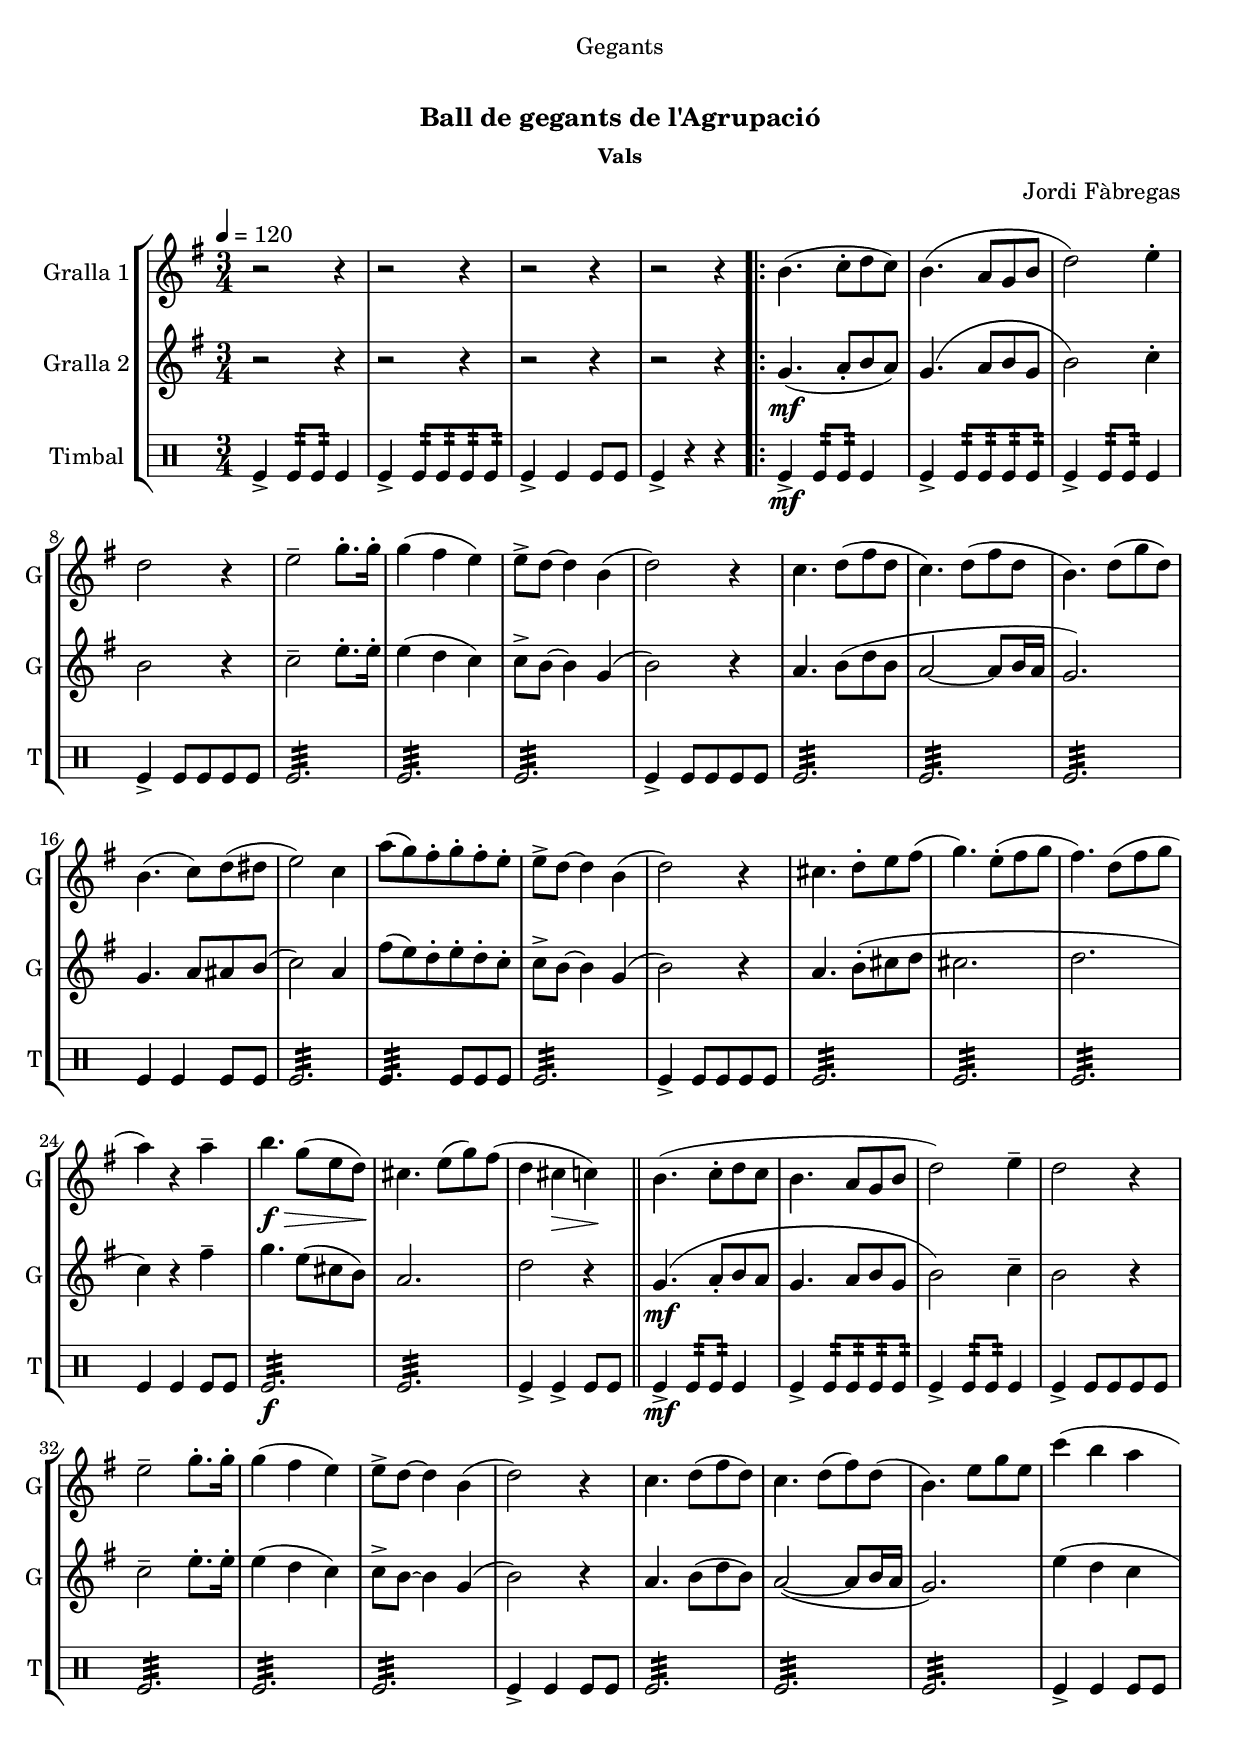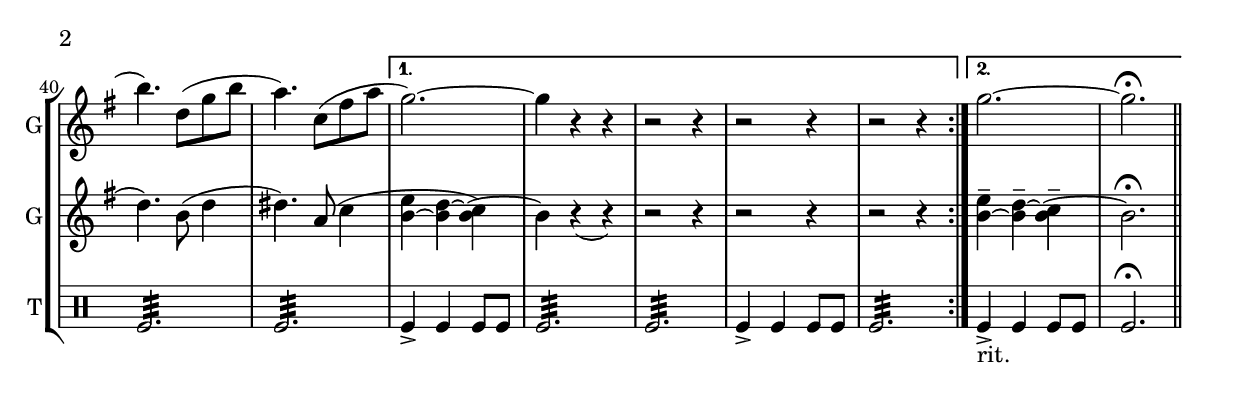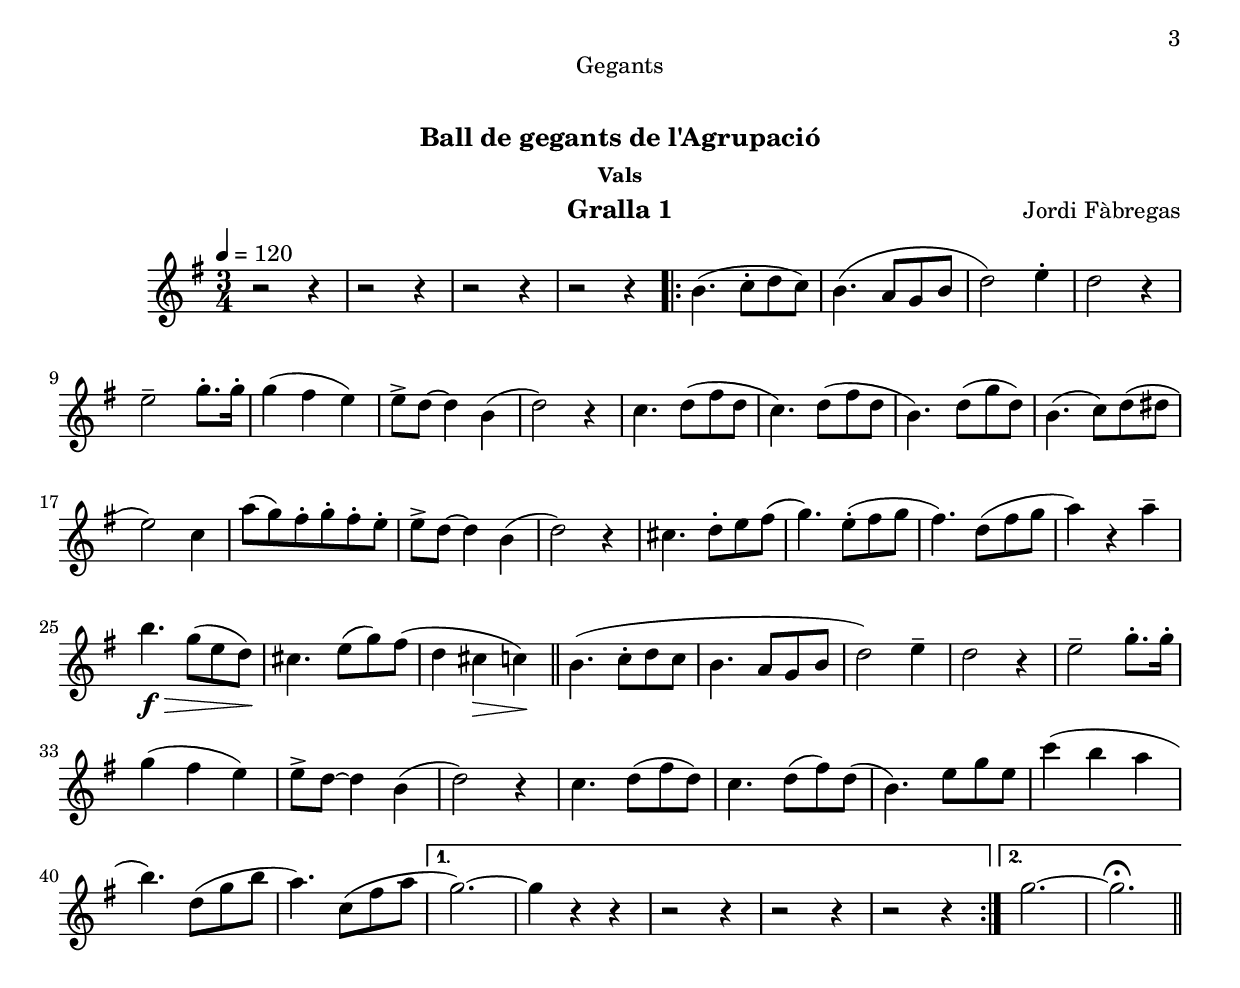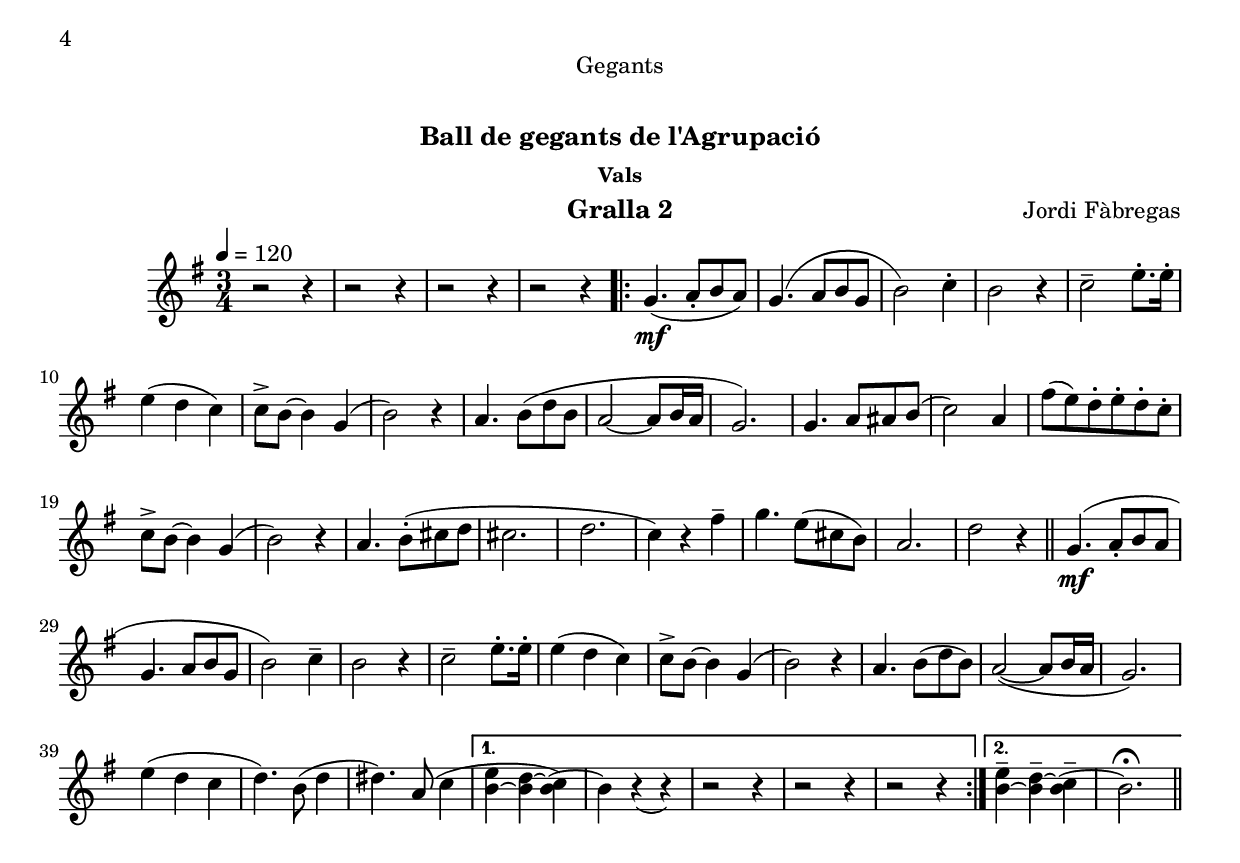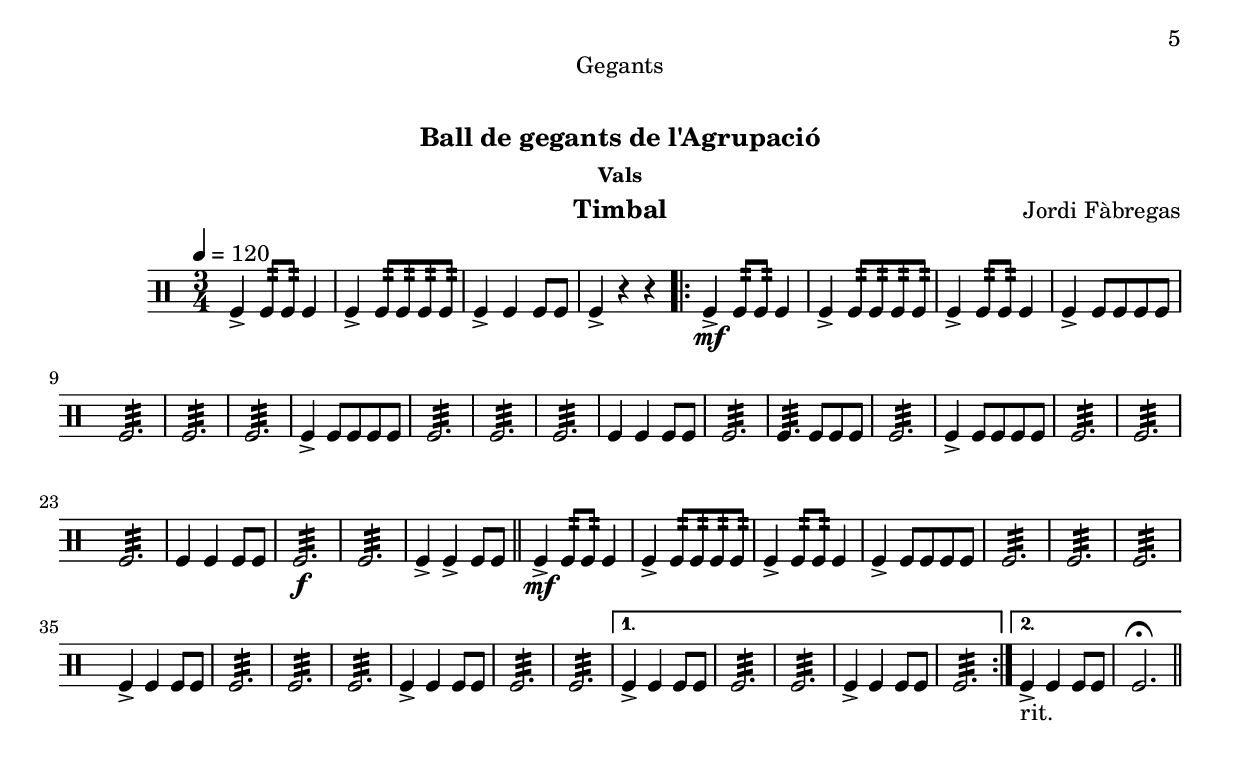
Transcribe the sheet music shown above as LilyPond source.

\version "2.22.1"

\header {
  dedication="Gegants"
  title="  "
  subtitle="Ball de gegants de l'Agrupació"
  subsubtitle="Vals"
  poet=""
  meter=""
  piece=""
  composer="Jordi Fàbregas"
  arranger=""
  opus=""
  instrument=""
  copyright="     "
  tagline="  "
}

liniaroAa =
\relative b'
{
  \tempo 4=120
  \clef treble
  \key g \major
  \time 3/4
  r2 r4  |
  r2 r4  |
  r2 r4  |
  r2 r4  |
  %05
  \repeat volta 2 { b4. ( c8-. d  c  )  |
  b4. ( a8 g b   |
  d2 ) e4-.  |
  d2 r4  |
  e2-- g8.-. g16-.  |
  %10
  g4 ( fis e )  |
  e8-> d ~ d4 b (  |
  d2 ) r4  |
  c4. d8 ( fis d  |
  c4. ) d8 ( fis d  |
  %15
  b4. ) d8 ( g d )  |
  b4. ( c8 ) d ( dis   |
  e2 ) c4  |
  a'8 ( ( g ) fis-. g-. fis-. e-.  |
  e8-> d ~ d4 b (  |
  %20
  d2 ) ) r4  |
  cis4. d8-. e fis (   |
  g4. ) e8-. ( fis  g   |
  fis4. ) d8 ( fis  g   |
  a4 ) r a--  |
  %25
  b4. \f \> g8 ( e d \! )  |
  cis4. e8 ( g ) fis (  |
  d4 cis \> c ) \!  \bar "||"
  b4. ( c8-. d  c   |
  b4. a8 g  b   |
  %30
  d2 ) e4--  |
  d2 r4  |
  e2-- g8.-. g16-.  |
  g4 ( fis e )  |
  e8-> d ~ d4 b (  |
  %35
  d2 ) r4  |
  c4. d8 ( fis d )  |
  c4. d8 ( fis ) d (  |
  b4. ) e8 g e  |
  c'4 ( b a  |
  %40
  b4. ) d,8 ( g b  |
  a4. ) c,8 ( fis a }
  \alternative { { g2. ~ )  |
  g4 r r  |
  r2 r4  |
  %45
  r2 r4  |
  r2 r4 }
  { g2. ~   |
  g2.\fermata } } \bar "||"
}

liniaroAb =
\relative g'
{
  \tempo 4=120
  \clef treble
  \key g \major
  \time 3/4
  r2 r4  |
  r2 r4  |
  r2 r4  |
  r2 r4  |
  %05
  \repeat volta 2 { g4. ( \mf a8-. b  a  )  |
  g4. ( a8 b g   |
  b2 ) c4-.  |
  b2 r4  |
  c2-- e8.-. e16-.  |
  %10
  e4 ( d c )  |
  c8-> b ~ b4 g (  |
  b2 ) r4  |
  a4. b8 ( d b  |
  a2 ~ a8 b16 a  |
  %15
  g2. )  |
  g4. a8 ais b (   |
  c2 ) a4  |
  fis'8 ( ( e ) d-. e-. d-. c-.  |
  c8-> b ~ b4 g (  |
  %20
  b2 ) ) r4  |
  a4. b8-. ( cis d    |
  cis2.   |
  d2.  |
  c4 ) r fis--  |
  %25
  g4. e8 ( cis b )  |
  a2.   |
  d2 r4  \bar "||"
  g,4. ( \mf a8-. b  a   |
  g4. a8 b  g   |
  %30
  b2 ) c4--  |
  b2 r4  |
  c2-- e8.-. e16-.  |
  e4 ( d c )  |
  c8-> b ~ b4 g (  |
  %35
  b2 ) r4  |
  a4. b8 ( d b )  |
  a2 ~ ( a8 b16 a  |
  g2. )  |
  e'4 ( d c  |
  %40
  d4. ) b8 ( d4  |
  dis4. ) a8 ( c4 }
  \alternative { { <b e>4 ~ <b d> ~ <b c> ~ )  |
  b4 r ( r )  |
  r2 r4  |
  %45
  r2 r4  |
  r2 r4 }
  { <b e>4-- ~ <b d>-- ~ <b c>-- ~  |
  b2.\fermata } } \bar "||"
}

liniaroAc =
\drummode
{
  \tempo 4=120
  \time 3/4
  tomfl4-> tomfl8:32 tomfl:32 tomfl4  |
  tomfl4-> tomfl8:32 tomfl:32 tomfl:32 tomfl:32  |
  tomfl4-> tomfl tomfl8 tomfl  |
  tomfl4-> r r  |
  %05
  \repeat volta 2 { tomfl4-> \mf tomfl8:32 tomfl:32 tomfl4  |
  tomfl4-> tomfl8:32 tomfl:32 tomfl:32 tomfl:32  |
  tomfl4-> tomfl8:32 tomfl:32 tomfl4  |
  tomfl4-> tomfl8 tomfl tomfl tomfl  |
  tomfl2.:32  |
  %10
  tomfl2.:32  |
  tomfl2.:32  |
  tomfl4-> tomfl8 tomfl tomfl tomfl  |
  tomfl2.:32  |
  tomfl2.:32  |
  %15
  tomfl2.:32  |
  tomfl4 tomfl tomfl8 tomfl  |
  tomfl2.:32  |
  tomfl4.:32 tomfl8 tomfl tomfl  |
  tomfl2.:32  |
  %20
  tomfl4-> tomfl8 tomfl tomfl tomfl  |
  tomfl2.:32  |
  tomfl2.:32  |
  tomfl2.:32  |
  tomfl4 tomfl tomfl8 tomfl  |
  %25
  tomfl2.:32 \f  |
  tomfl2.:32  |
  tomfl4-> tomfl-> tomfl8 tomfl  \bar "||"
  tomfl4-> \mf tomfl8:32 tomfl:32 tomfl4  |
  tomfl4-> tomfl8:32 tomfl:32 tomfl:32 tomfl:32  |
  %30
  tomfl4-> tomfl8:32 tomfl:32 tomfl4  |
  tomfl4-> tomfl8 tomfl tomfl tomfl  |
  tomfl2.:32  |
  tomfl2.:32  |
  tomfl2.:32  |
  %35
  tomfl4-> tomfl tomfl8 tomfl  |
  tomfl2.:32  |
  tomfl2.:32  |
  tomfl2.:32  |
  tomfl4-> tomfl tomfl8 tomfl  |
  %40
  tomfl2.:32  |
  tomfl2.:32 }
  \alternative { { tomfl4-> tomfl tomfl8 tomfl  |
  tomfl2.:32  |
  tomfl2.:32  |
  %45
  tomfl4-> tomfl tomfl8 tomfl  |
  tomfl2.:32 }
  { tomfl4-> _"rit." tomfl tomfl8 tomfl  |
  tomfl2.\fermata } } \bar "||"
}

\bookpart {
  \score {
    \new StaffGroup {
      \override Score.RehearsalMark #'self-alignment-X = #LEFT
      <<
        \new Staff \with {instrumentName = #"Gralla 1" shortInstrumentName = #"G"} \liniaroAa
        \new Staff \with {instrumentName = #"Gralla 2" shortInstrumentName = #"G"} \liniaroAb
        \new DrumStaff \with {instrumentName = #"Timbal" shortInstrumentName = #"T"} \liniaroAc
      >>
    }
    \layout {}
  }
  \score { \unfoldRepeats
    \new StaffGroup {
      \override Score.RehearsalMark #'self-alignment-X = #LEFT
      <<
        \new Staff \with {instrumentName = #"Gralla 1" shortInstrumentName = #"G"} \liniaroAa
        \new Staff \with {instrumentName = #"Gralla 2" shortInstrumentName = #"G"} \liniaroAb
        \new DrumStaff \with {instrumentName = #"Timbal" shortInstrumentName = #"T"} \liniaroAc
      >>
    }
    \midi {}
  }
}

\bookpart {
  \header {instrument="Gralla 1"}
  \score {
    \new StaffGroup {
      \override Score.RehearsalMark #'self-alignment-X = #LEFT
      <<
        \new Staff \liniaroAa
      >>
    }
    \layout {}
  }
  \score { \unfoldRepeats
    \new StaffGroup {
      \override Score.RehearsalMark #'self-alignment-X = #LEFT
      <<
        \new Staff \liniaroAa
      >>
    }
    \midi {}
  }
}

\bookpart {
  \header {instrument="Gralla 2"}
  \score {
    \new StaffGroup {
      \override Score.RehearsalMark #'self-alignment-X = #LEFT
      <<
        \new Staff \liniaroAb
      >>
    }
    \layout {}
  }
  \score { \unfoldRepeats
    \new StaffGroup {
      \override Score.RehearsalMark #'self-alignment-X = #LEFT
      <<
        \new Staff \liniaroAb
      >>
    }
    \midi {}
  }
}

\bookpart {
  \header {instrument="Timbal"}
  \score {
    \new StaffGroup {
      \override Score.RehearsalMark #'self-alignment-X = #LEFT
      <<
        \new DrumStaff \liniaroAc
      >>
    }
    \layout {}
  }
  \score { \unfoldRepeats
    \new StaffGroup {
      \override Score.RehearsalMark #'self-alignment-X = #LEFT
      <<
        \new DrumStaff \liniaroAc
      >>
    }
    \midi {}
  }
}

